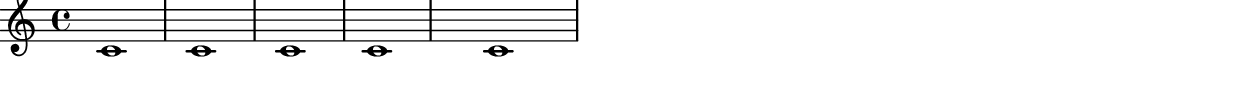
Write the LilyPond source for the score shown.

%% Generated by lilypond-book
%% Options: [exampleindent=10.16\mm,indent=0\mm,line-width=160\mm,paper-height=845.047\pt,paper-width=597.508\pt,papersize='(cons (* 597.508 pt) (* 845.047 pt))]
\include "lilypond-book-preamble.ly"


% ****************************************************************
% Start cut-&-pastable-section
% ****************************************************************

#(ly:set-option 'eps-box-padding 3.000000)



\paper {
  #(set-paper-size '(cons (* 597.508 pt) (* 845.047 pt)))
  indent = 0\mm
  line-width = 160\mm
  % offset the left padding, also add 1mm as lilypond creates cropped
  % images with a little space on the right
  line-width = #(- line-width (* mm  3.000000) (* mm 1))
}

\layout {
  
}




% ****************************************************************
% ly snippet:
% ****************************************************************
\sourcefilename "/lilypond-2.26.0/input/regression/fret-diagrams-string-thickness.ly"
\sourcefileline 0
\version "2.17.6"

\header {
  texidoc = "String thickness can be changed, and diagrams can have variable
string thickness.  The thick zero-fret is adjusted accordingly for changed
@code{size}, @code{fret-diagram-details.string-thickness-factor} and
@code{fret-diagram-details.top-fret-thickness}.  There should be no visible gap
inside the red circle."
}

\layout { ragged-right = ##t }

<<
  \chords {
    c1 |
    c1 |
    c1 |
    c1 |
    c1
  }

  \new Voice {
    \textLengthOn
    %% C major for guitar,  verbose style
    c'1 ^\markup {
            \fret-diagram-verbose #'((mute 6)
                                     (place-fret 5 3 1)
                                     (place-fret 4 5 2)
                                     (place-fret 3 5 3)
                                     (place-fret 2 5 4)
                                     (place-fret 1 3 1)
                                     (barre 5 1 3))}

    %% C major for guitar,  verbose style
    \once
      \override TextScript.thickness = #1.5
    c'1 ^\markup {
            \fret-diagram-verbose #'((mute 6)
                                     (place-fret 5 3 1)
                                     (place-fret 4 5 2)
                                     (place-fret 3 5 3)
                                     (place-fret 2 5 4)
                                     (place-fret 1 3 1)
                                     (barre 5 1 3))}

    %% C major for guitar, verbose style
    \once
      \override TextScript.fret-diagram-details.string-thickness-factor = #0.3
    c' ^\markup {
            \fret-diagram-verbose #'((mute 6)
                                     (place-fret 5 3 1)
                                     (place-fret 4 5 2)
                                     (place-fret 3 5 3)
                                     (place-fret 2 5 4)
                                     (place-fret 1 3 1)
                                     (barre 5 1 3))}

    %% C major for guitar,  no barre,  verbose style
    c'1 ^\markup {
            \fret-diagram-verbose #'((mute 6)
                                     (place-fret 5 3 2)
                                     (place-fret 4 2 2)
                                     (open 3)
                                     (place-fret 2 1 1)
                                     (open 1))}

    %% C major for guitar,  no barre,  verbose style
    \once
      \override TextScript.fret-diagram-details.string-thickness-factor = #0.6
    \once
      \override TextScript.fret-diagram-details.top-fret-thickness = 16
    c' ^\markup \overlay {
            \translate #'(-3 . 1)
            \with-color #red
            \draw-circle #2 #0.1 ##f
            \override #'(size . 2)
            \fret-diagram-verbose #'((mute 6)
                                     (place-fret 5 3 2)
                                     (place-fret 4 2 2)
                                     (open 3)
                                     (place-fret 2 1 1)
                                     (open 1))}
 }
>>





% ****************************************************************
% end ly snippet
% ****************************************************************
